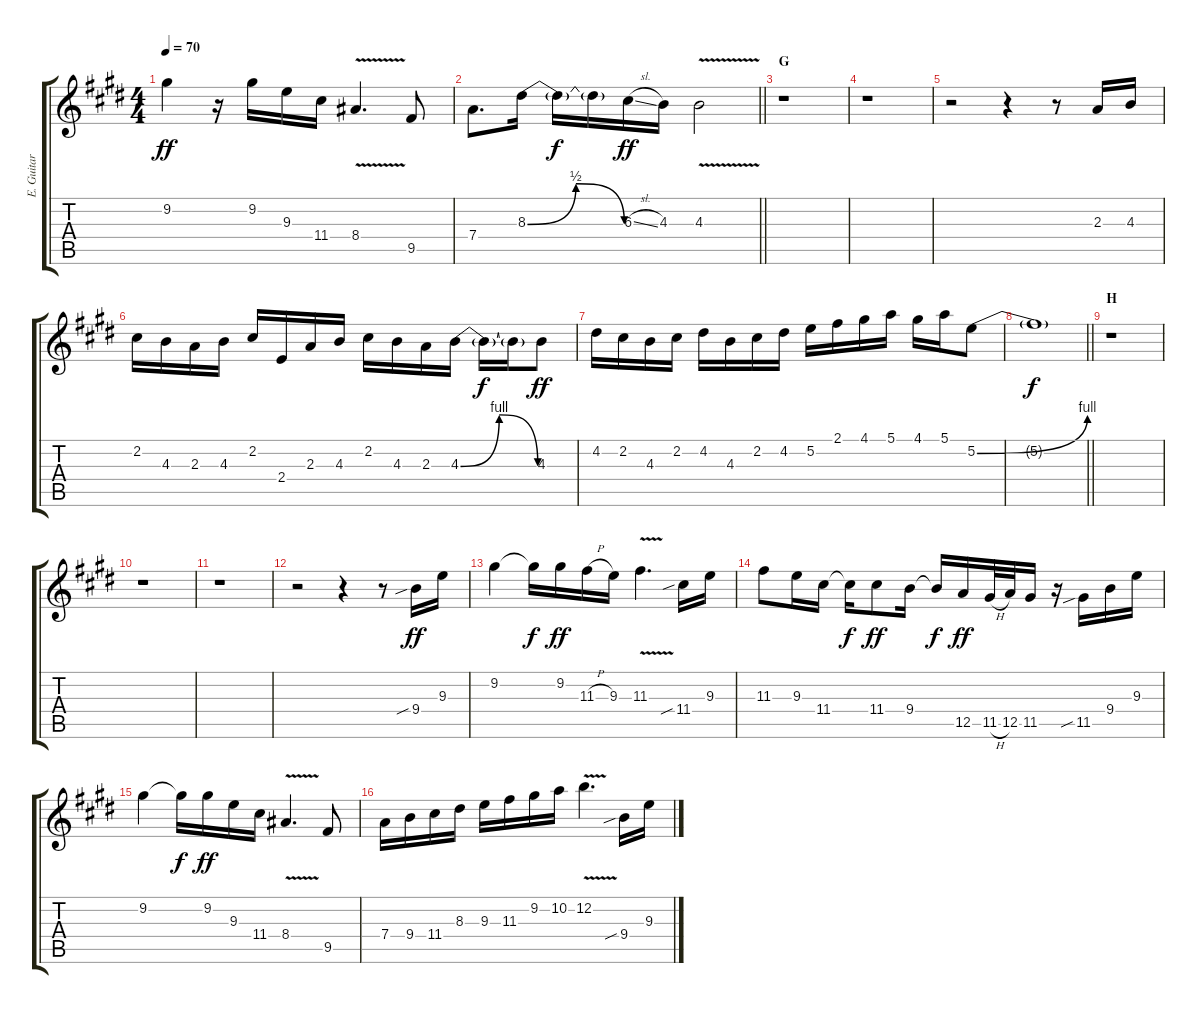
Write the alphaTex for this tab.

\track ("E. Guitar III" "E. Guitar ") {instrument overdrivenguitar}
\staff {score tabs}
\tuning (E4 B3 G3 D3 A2 E2) {hide}
\ts (4 4)
\tempo 70
\clef g2
\ks e
9.2.4{dy ff} r.16 9.2.16 9.3.16 11.4.16 8.4{v}.4{d} 9.5.8 |
\barLineRight lightlight
7.4.8{d} 8.3{be (bendrelease 0 0 30 2 30 2 60 0)}.16 8.3{t}.16{dy f} 8.3{t}.16 6.3{sl}.16{dy ff} 4.3.16 4.3{v}.2 |
\section ("" "G")
r.1 |
r.1 |
r.2 r.4 r.8 2.3.16 4.3.16 |
2.2.16 4.3.16 2.3.16 4.3.16 2.2.16 2.4.16 2.3.16 4.3.16 2.2.16 4.3.16 2.3.16 4.3{be (bendrelease 0 0 30 4 30 4 60 0)}.16 4.3{t}.16{dy f} 4.3{t}.16 4.3.8{dy ff} |
4.2.16 2.2.16 4.3.16 2.2.16 4.2.16 4.3.16 2.2.16 4.2.16 5.2.16 2.1.16 4.1.16 5.1.16 4.1.16 5.1.16 5.2{be (bend 0 0 60 4)}.8 |
\barLineRight lightlight
5.2{t}.1{dy f} |
\section ("" "H")
r.1 |
r.1 |
r.1 |
r.2 r.4 r.8 9.4{sib}.16{dy ff} 9.3.16 |
9.2.4 9.2{t}.16{dy f} 9.2.16{dy ff} 11.3{h}.16 9.3.16 11.3{v}.4{d} 11.4{sib}.16 9.3.16 |
11.3.8 9.3.16 11.4.16 11.4{t}.16{dy f} 11.4.8{dy ff} 9.4.16 9.4{t}.16{dy f} 12.5.16{dy ff} 11.5{h}.32 12.5.32 11.5.16 r.16 11.5{sib}.16 9.4.16 9.3.16 |
9.2.4 9.2{t}.16{dy f} 9.2.16{dy ff} 9.3.16 11.4.16 8.4{v}.4{d} 9.5.8 |
7.4.16 9.4.16 11.4.16 8.3.16 9.3.16 11.3.16 9.2.16 10.2.16 12.2{v}.4{d} 9.4{sib}.16 9.3.16
